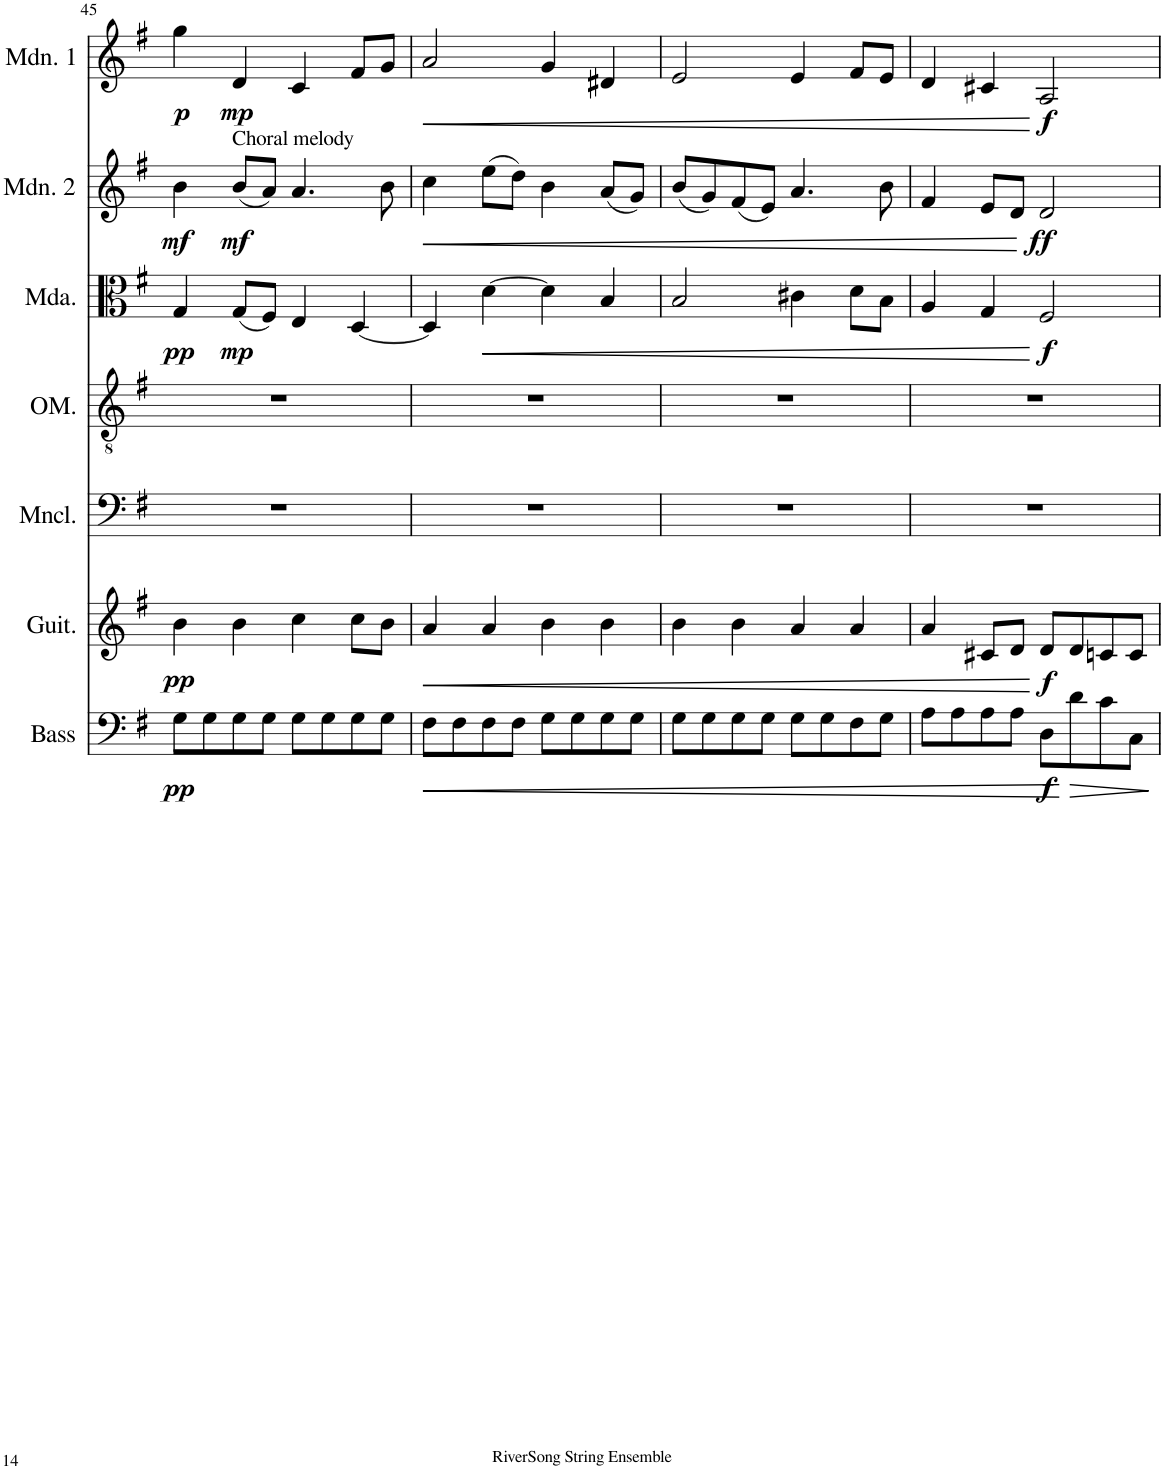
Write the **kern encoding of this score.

**kern	**dynam	**kern	**dynam	**kern	**kern	**kern	**dynam	**kern	**dynam	**kern	**dynam
*part7	*part7	*part6	*part6	*part5	*part4	*part3	*part3	*part2	*part2	*part1	*part1
*staff7	*staff7	*staff6	*staff6	*staff5	*staff4	*staff3	*staff3	*staff2	*staff2	*staff1	*staff1
*I"Acoustic Bass	*	*I"Guitar	*	*I"Mandocello	*I"Octave Mandolin	*I"Mandola	*	*I"Mandolin 2	*	*I"Mandolin 1	*
*I'Bass	*	*I'Guit.	*	*I'Mncl.	*I'OM.	*I'Mda.	*	*I'Mdn. 2	*	*I'Mdn. 1	*
!!LO:PB:g=z
*clefF4	*	*clefG2	*	*clefF4	*clefGv2	*clefC3	*	*clefG2	*	*clefG2	*
*Trd7c12	*	*Trd7c12	*	*	*	*	*	*	*	*	*
*k[f#]	*	*k[f#]	*	*k[f#]	*k[f#]	*k[f#]	*	*k[f#]	*	*k[f#]	*
*M4/4	*	*M4/4	*	*M4/4	*M4/4	*M4/4	*	*M4/4	*	*M4/4	*
=45	=45	=45	=45	=45	=45	=45	=45	=45	=45	=45	=45
!	!LO:DY:b	!	!LO:DY:b	!	!	!	!LO:DY:b	!	!LO:DY:b	!	!LO:DY:b
8G\L	pp	4b\	pp	1r	1r	4G/	pp	4b\	mf	4gg\	p
8G\	.	.	.	.	.	.	.	.	.	.	.
!	!	!	!	!	!	!	!	!LO:TX:a:t=Choral melody	!	!	!
!	!	!	!	!	!	!	!LO:DY:b	!	!LO:DY:b	!	!LO:DY:b
8G\	.	4b\	.	.	.	(8G/L	mp	(8b/L	mf	4d/	mp
8G\J	.	.	.	.	.	8F#/J)	.	8a/J)	.	.	.
8G\L	.	4cc\	.	.	.	4E/	.	4.a/	.	4c/	.
8G\	.	.	.	.	.	.	.	.	.	.	.
8G\	.	8cc\L	.	.	.	[4D/	.	.	.	8f#/L	.
8G\J	.	8b\J	.	.	.	.	.	8b\	.	8g/J	.
=46	=46	=46	=46	=46	=46	=46	=46	=46	=46	=46	=46
!	!LO:HP:b	!	!LO:HP:b	!	!	!	!	!	!LO:HP:b	!	!LO:HP:b
8F#\L	<	4a/	<	1r	1r	4D/]	.	4cc\	<	2a/	<
8F#\	.	.	.	.	.	.	.	.	.	.	.
!	!	!	!	!	!	!	!LO:HP:b	!	!	!	!
8F#\	.	4a/	.	.	.	[4d\	<	(8ee\L	.	.	.
8F#\J	.	.	.	.	.	.	.	8dd\J)	.	.	.
8G\L	.	4b\	.	.	.	4d\]	.	4b\	.	4g/	.
8G\	.	.	.	.	.	.	.	.	.	.	.
8G\	.	4b\	.	.	.	4B/	.	(8a/L	.	4d#X/	.
8G\J	.	.	.	.	.	.	.	8g/J)	.	.	.
=47	=47	=47	=47	=47	=47	=47	=47	=47	=47	=47	=47
8G\L	.	4b\	.	1r	1r	2B/	.	(8b/L	.	2e/	.
8G\	.	.	.	.	.	.	.	8g/)	.	.	.
8G\	.	4b\	.	.	.	.	.	(8f#/	.	.	.
8G\J	.	.	.	.	.	.	.	8e/J)	.	.	.
8G\L	.	4a/	.	.	.	4c#X\	.	4.a/	.	4e/	.
8G\	.	.	.	.	.	.	.	.	.	.	.
8F#\	.	4a/	.	.	.	8d\L	.	.	.	8f#/L	.
8G\J	.	.	.	.	.	8B\J	.	8b\	.	8e/J	.
=48	=48	=48	=48	=48	=48	=48	=48	=48	=48	=48	=48
8A\L	.	4a/	.	1r	1r	4A/	.	4f#/	.	4d/	.
8A\	.	.	.	.	.	.	.	.	.	.	.
8A\	.	8c#X/L	.	.	.	4G/	.	8e/L	.	4c#X/	.
8A\J	.	8d/J	.	.	.	.	.	8d/J	.	.	.
!	!LO:DY:b	!	!LO:DY:n=1:b	!	!	!	!LO:DY:n=1:b	!	!LO:DY:n=1:b	!	!LO:DY:n=1:b
8D\L	f	8d/L	[ f	.	.	2F#/	[ f	2d/	[ ff	2A/	[ f
!	!LO:HP:n=1:b	!	!	!	!	!	!	!	!	!	!
8d\	[ >	8d/	.	.	.	.	.	.	.	.	.
8c\	.	8cn/	.	.	.	.	.	.	.	.	.
8C\J	.	8c/J	.	.	.	.	.	.	.	.	.
.	]	.	.	.	.	.	.	.	.	.	.
=	=	=	=	=	=	=	=	=	=	=	=
*-	*-	*-	*-	*-	*-	*-	*-	*-	*-	*-	*-
